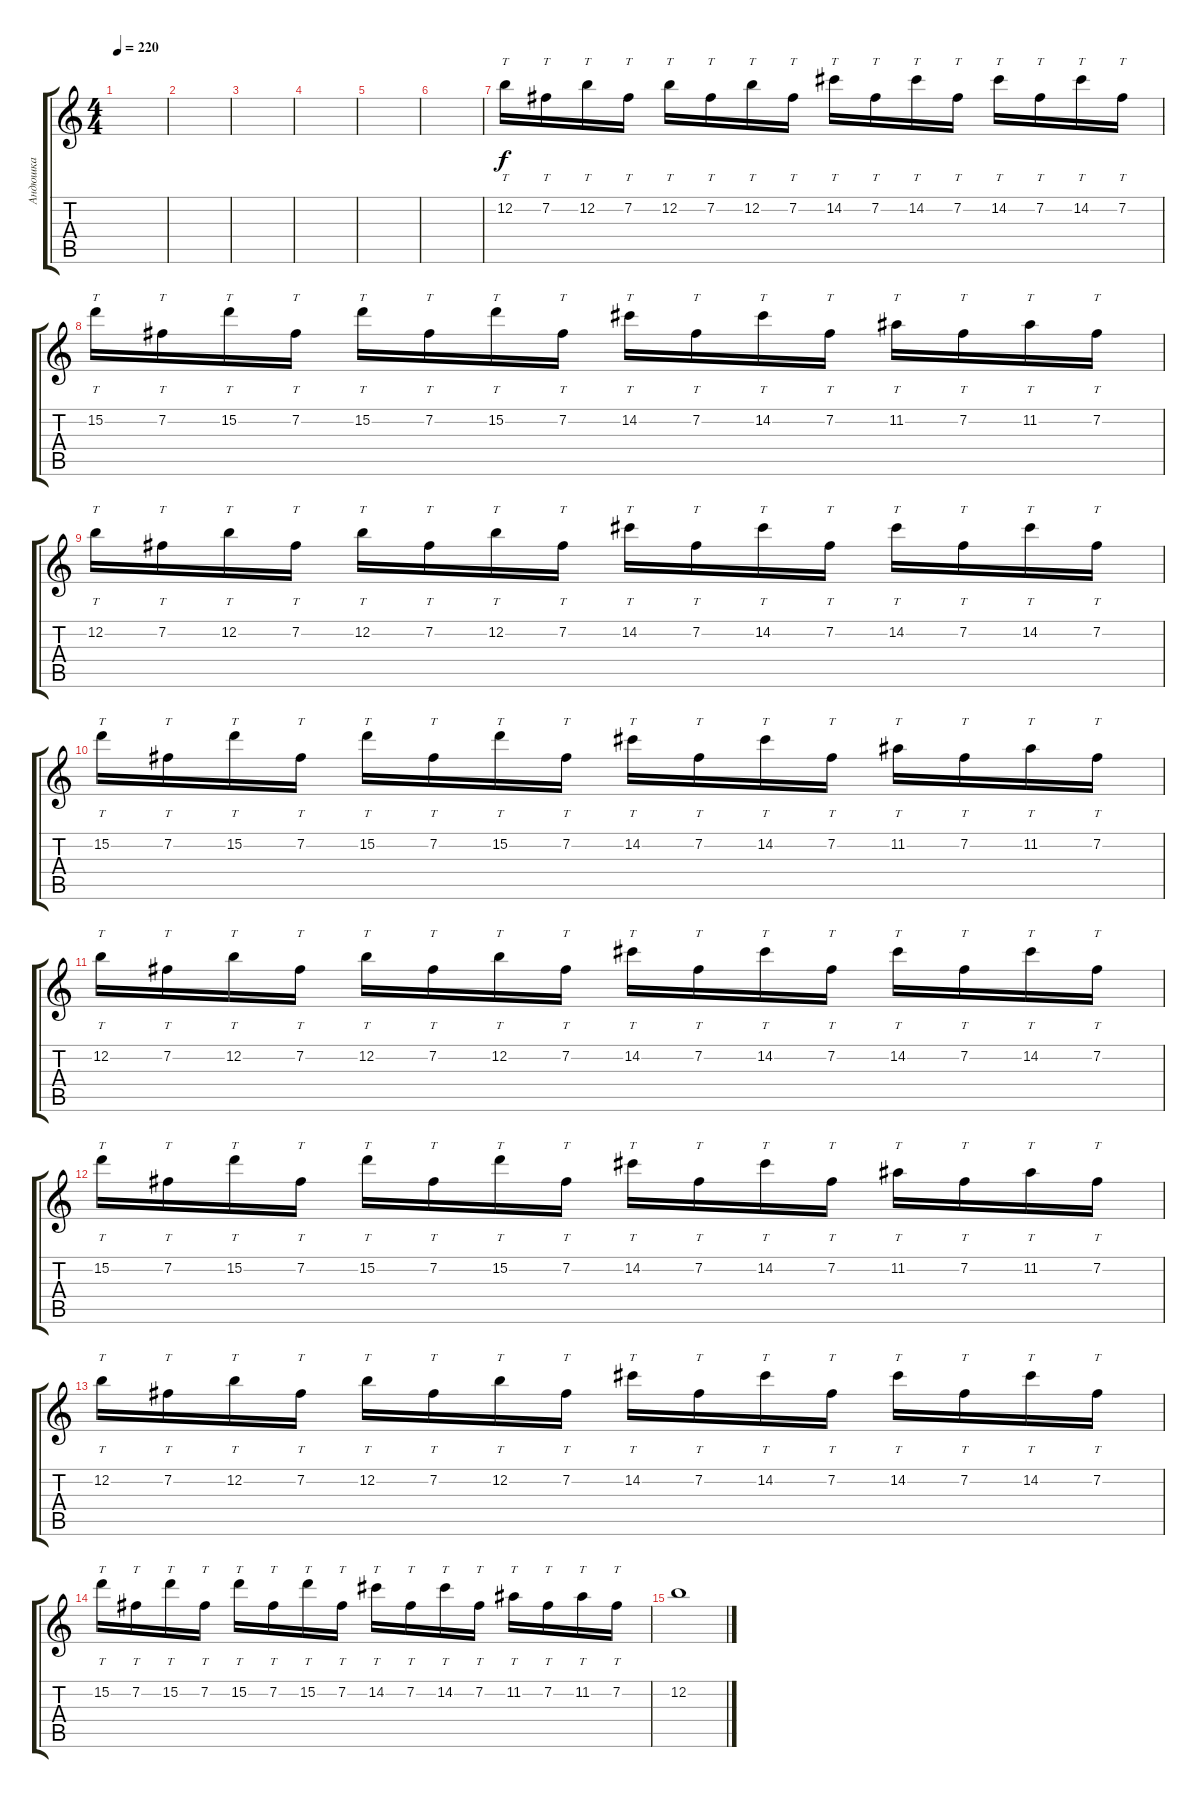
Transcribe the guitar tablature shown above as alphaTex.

\track ("Андюшка" "Андюшка") {instrument distortionguitar}
\staff {score tabs}
\tuning (E4 B3 G3 D3 A2 E2) {hide}
\ts (4 4)
\tempo 220
\clef g2
\ks c
|
|
|
|
|
|
12.2.16{tt} 7.2.16{tt} 12.2.16{tt} 7.2.16{tt} 12.2.16{tt} 7.2.16{tt} 12.2.16{tt} 7.2.16{tt} 14.2.16{tt} 7.2.16{tt} 14.2.16{tt} 7.2.16{tt} 14.2.16{tt} 7.2.16{tt} 14.2.16{tt} 7.2.16{tt} |
15.2.16{tt} 7.2.16{tt} 15.2.16{tt} 7.2.16{tt} 15.2.16{tt} 7.2.16{tt} 15.2.16{tt} 7.2.16{tt} 14.2.16{tt} 7.2.16{tt} 14.2.16{tt} 7.2.16{tt} 11.2.16{tt} 7.2.16{tt} 11.2.16{tt} 7.2.16{tt} |
12.2.16{tt} 7.2.16{tt} 12.2.16{tt} 7.2.16{tt} 12.2.16{tt} 7.2.16{tt} 12.2.16{tt} 7.2.16{tt} 14.2.16{tt} 7.2.16{tt} 14.2.16{tt} 7.2.16{tt} 14.2.16{tt} 7.2.16{tt} 14.2.16{tt} 7.2.16{tt} |
15.2.16{tt} 7.2.16{tt} 15.2.16{tt} 7.2.16{tt} 15.2.16{tt} 7.2.16{tt} 15.2.16{tt} 7.2.16{tt} 14.2.16{tt} 7.2.16{tt} 14.2.16{tt} 7.2.16{tt} 11.2.16{tt} 7.2.16{tt} 11.2.16{tt} 7.2.16{tt} |
12.2.16{tt} 7.2.16{tt} 12.2.16{tt} 7.2.16{tt} 12.2.16{tt} 7.2.16{tt} 12.2.16{tt} 7.2.16{tt} 14.2.16{tt} 7.2.16{tt} 14.2.16{tt} 7.2.16{tt} 14.2.16{tt} 7.2.16{tt} 14.2.16{tt} 7.2.16{tt} |
15.2.16{tt} 7.2.16{tt} 15.2.16{tt} 7.2.16{tt} 15.2.16{tt} 7.2.16{tt} 15.2.16{tt} 7.2.16{tt} 14.2.16{tt} 7.2.16{tt} 14.2.16{tt} 7.2.16{tt} 11.2.16{tt} 7.2.16{tt} 11.2.16{tt} 7.2.16{tt} |
12.2.16{tt} 7.2.16{tt} 12.2.16{tt} 7.2.16{tt} 12.2.16{tt} 7.2.16{tt} 12.2.16{tt} 7.2.16{tt} 14.2.16{tt} 7.2.16{tt} 14.2.16{tt} 7.2.16{tt} 14.2.16{tt} 7.2.16{tt} 14.2.16{tt} 7.2.16{tt} |
15.2.16{tt} 7.2.16{tt} 15.2.16{tt} 7.2.16{tt} 15.2.16{tt} 7.2.16{tt} 15.2.16{tt} 7.2.16{tt} 14.2.16{tt} 7.2.16{tt} 14.2.16{tt} 7.2.16{tt} 11.2.16{tt} 7.2.16{tt} 11.2.16{tt} 7.2.16{tt} |
12.2.1
